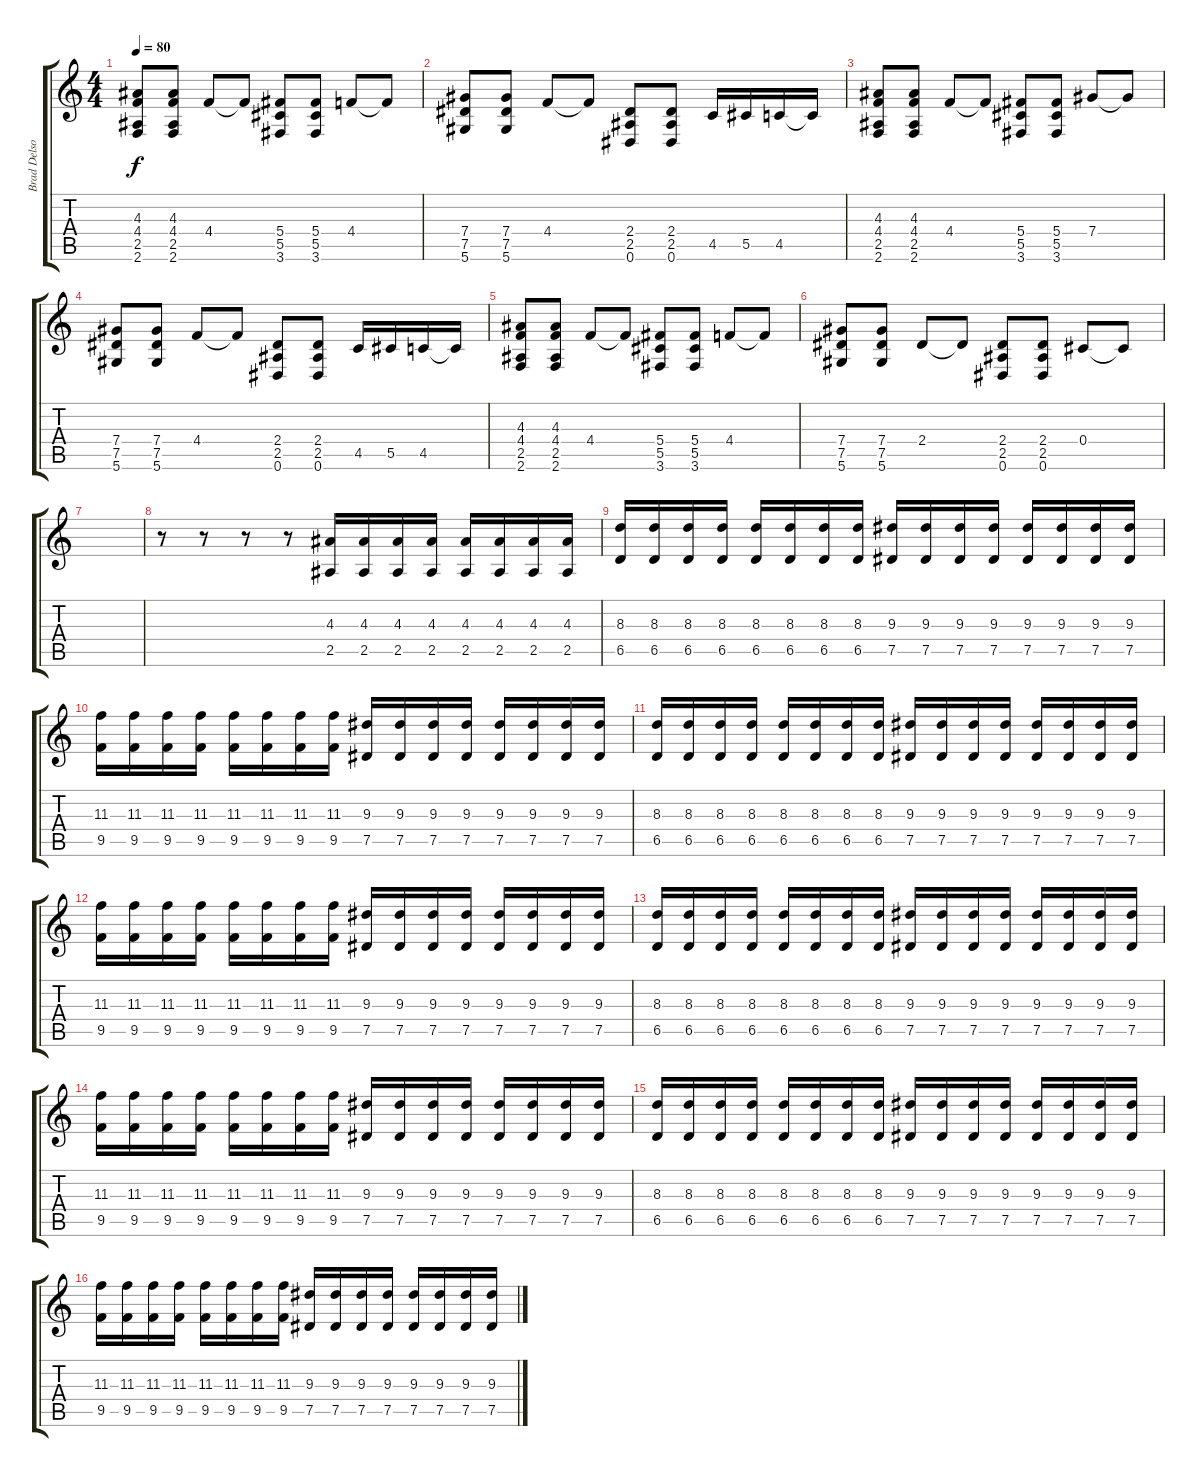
\track ("Brad Delson (Main Guitar)" "Brad Delso") {instrument distortionguitar}
\staff {score tabs}
\tuning (Eb4 Bb3 Gb3 Db3 Ab2 Eb2) {hide}
\ts (4 4)
\tempo 80
\clef g2
\ks c
(4.3 4.4 2.5 2.6).8{dy f} (4.3 4.4 2.5 2.6).8 4.4.8 4.4{t}.8 (5.4 5.5 3.6).8 (5.4 5.5 3.6).8 4.4.8 4.4{t}.8 |
(7.4 7.5 5.6).8 (7.4 7.5 5.6).8 4.4.8 4.4{t}.8 (2.4 2.5 0.6).8 (2.4 2.5 0.6).8 4.5.16 5.5.16 4.5.16 4.5{t}.16 |
(4.3 4.4 2.5 2.6).8 (4.3 4.4 2.5 2.6).8 4.4.8 4.4{t}.8 (5.4 5.5 3.6).8 (5.4 5.5 3.6).8 7.4.8 7.4{t}.8 |
(7.4 7.5 5.6).8 (7.4 7.5 5.6).8 4.4.8 4.4{t}.8 (2.4 2.5 0.6).8 (2.4 2.5 0.6).8 4.5.16 5.5.16 4.5.16 4.5{t}.16 |
(4.3 4.4 2.5 2.6).8 (4.3 4.4 2.5 2.6).8 4.4.8 4.4{t}.8 (5.4 5.5 3.6).8 (5.4 5.5 3.6).8 4.4.8 4.4{t}.8 |
(7.4 7.5 5.6).8 (7.4 7.5 5.6).8 2.4.8 2.4{t}.8 (2.4 2.5 0.6).8 (2.4 2.5 0.6).8 0.4.8 0.4{t}.8 |
|
r.8 r.8 r.8 r.8 (4.3 2.5).16 (4.3 2.5).16 (4.3 2.5).16 (4.3 2.5).16 (4.3 2.5).16 (4.3 2.5).16 (4.3 2.5).16 (4.3 2.5).16 |
(8.3 6.5).16{instrument distortionguitar} (8.3 6.5).16 (8.3 6.5).16 (8.3 6.5).16 (8.3 6.5).16 (8.3 6.5).16 (8.3 6.5).16 (8.3 6.5).16 (9.3 7.5).16 (9.3 7.5).16 (9.3 7.5).16 (9.3 7.5).16 (9.3 7.5).16 (9.3 7.5).16 (9.3 7.5).16 (9.3 7.5).16 |
(11.3 9.5).16 (11.3 9.5).16 (11.3 9.5).16 (11.3 9.5).16 (11.3 9.5).16 (11.3 9.5).16 (11.3 9.5).16 (11.3 9.5).16 (9.3 7.5).16 (9.3 7.5).16 (9.3 7.5).16 (9.3 7.5).16 (9.3 7.5).16 (9.3 7.5).16 (9.3 7.5).16 (9.3 7.5).16 |
(8.3 6.5).16{instrument distortionguitar} (8.3 6.5).16 (8.3 6.5).16 (8.3 6.5).16 (8.3 6.5).16 (8.3 6.5).16 (8.3 6.5).16 (8.3 6.5).16 (9.3 7.5).16 (9.3 7.5).16 (9.3 7.5).16 (9.3 7.5).16 (9.3 7.5).16 (9.3 7.5).16 (9.3 7.5).16 (9.3 7.5).16 |
(11.3 9.5).16 (11.3 9.5).16 (11.3 9.5).16 (11.3 9.5).16 (11.3 9.5).16 (11.3 9.5).16 (11.3 9.5).16 (11.3 9.5).16 (9.3 7.5).16 (9.3 7.5).16 (9.3 7.5).16 (9.3 7.5).16 (9.3 7.5).16 (9.3 7.5).16 (9.3 7.5).16 (9.3 7.5).16 |
(8.3 6.5).16{instrument distortionguitar} (8.3 6.5).16 (8.3 6.5).16 (8.3 6.5).16 (8.3 6.5).16 (8.3 6.5).16 (8.3 6.5).16 (8.3 6.5).16 (9.3 7.5).16 (9.3 7.5).16 (9.3 7.5).16 (9.3 7.5).16 (9.3 7.5).16 (9.3 7.5).16 (9.3 7.5).16 (9.3 7.5).16 |
(11.3 9.5).16 (11.3 9.5).16 (11.3 9.5).16 (11.3 9.5).16 (11.3 9.5).16 (11.3 9.5).16 (11.3 9.5).16 (11.3 9.5).16 (9.3 7.5).16 (9.3 7.5).16 (9.3 7.5).16 (9.3 7.5).16 (9.3 7.5).16 (9.3 7.5).16 (9.3 7.5).16 (9.3 7.5).16 |
(8.3 6.5).16 (8.3 6.5).16 (8.3 6.5).16 (8.3 6.5).16 (8.3 6.5).16 (8.3 6.5).16 (8.3 6.5).16 (8.3 6.5).16 (9.3 7.5).16 (9.3 7.5).16 (9.3 7.5).16 (9.3 7.5).16 (9.3 7.5).16 (9.3 7.5).16 (9.3 7.5).16 (9.3 7.5).16 |
(11.3 9.5).16 (11.3 9.5).16 (11.3 9.5).16 (11.3 9.5).16 (11.3 9.5).16 (11.3 9.5).16 (11.3 9.5).16 (11.3 9.5).16 (9.3 7.5).16 (9.3 7.5).16 (9.3 7.5).16 (9.3 7.5).16 (9.3 7.5).16 (9.3 7.5).16 (9.3 7.5).16 (9.3 7.5).16
